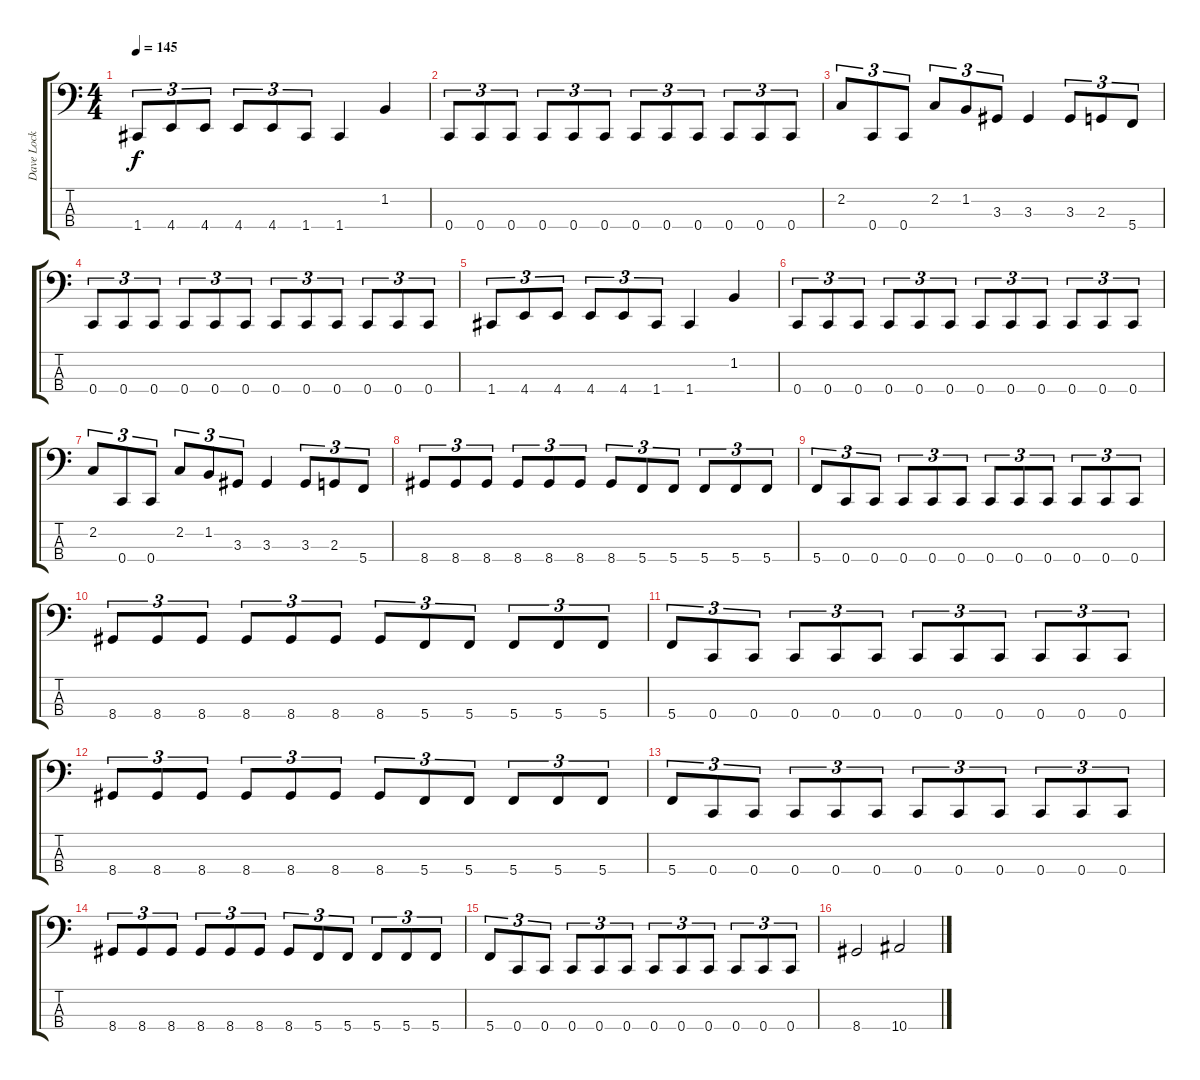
\track ("Dave Lock (Bass)" "Dave Lock ") {instrument electricbasspick}
\staff {score tabs}
\tuning (Eb2 Bb1 F1 C1) {hide}
\ts (4 4)
\tempo 145
\clef f4
\ks c
1.4.8{tu (3 2) dy f} 4.4.8{tu (3 2)} 4.4.8{tu (3 2)} 4.4.8{tu (3 2)} 4.4.8{tu (3 2)} 1.4.8{tu (3 2)} 1.4.4 1.2.4 |
0.4.8{tu (3 2)} 0.4.8{tu (3 2)} 0.4.8{tu (3 2)} 0.4.8{tu (3 2)} 0.4.8{tu (3 2)} 0.4.8{tu (3 2)} 0.4.8{tu (3 2)} 0.4.8{tu (3 2)} 0.4.8{tu (3 2)} 0.4.8{tu (3 2)} 0.4.8{tu (3 2)} 0.4.8{tu (3 2)} |
2.2.8{tu (3 2)} 0.4.8{tu (3 2)} 0.4.8{tu (3 2)} 2.2.8{tu (3 2)} 1.2.8{tu (3 2)} 3.3.8{tu (3 2)} 3.3.4 3.3.8{tu (3 2)} 2.3.8{tu (3 2)} 5.4.8{tu (3 2)} |
0.4.8{tu (3 2)} 0.4.8{tu (3 2)} 0.4.8{tu (3 2)} 0.4.8{tu (3 2)} 0.4.8{tu (3 2)} 0.4.8{tu (3 2)} 0.4.8{tu (3 2)} 0.4.8{tu (3 2)} 0.4.8{tu (3 2)} 0.4.8{tu (3 2)} 0.4.8{tu (3 2)} 0.4.8{tu (3 2)} |
1.4.8{tu (3 2)} 4.4.8{tu (3 2)} 4.4.8{tu (3 2)} 4.4.8{tu (3 2)} 4.4.8{tu (3 2)} 1.4.8{tu (3 2)} 1.4.4 1.2.4 |
0.4.8{tu (3 2)} 0.4.8{tu (3 2)} 0.4.8{tu (3 2)} 0.4.8{tu (3 2)} 0.4.8{tu (3 2)} 0.4.8{tu (3 2)} 0.4.8{tu (3 2)} 0.4.8{tu (3 2)} 0.4.8{tu (3 2)} 0.4.8{tu (3 2)} 0.4.8{tu (3 2)} 0.4.8{tu (3 2)} |
2.2.8{tu (3 2)} 0.4.8{tu (3 2)} 0.4.8{tu (3 2)} 2.2.8{tu (3 2)} 1.2.8{tu (3 2)} 3.3.8{tu (3 2)} 3.3.4 3.3.8{tu (3 2)} 2.3.8{tu (3 2)} 5.4.8{tu (3 2)} |
8.4.8{tu (3 2)} 8.4.8{tu (3 2)} 8.4.8{tu (3 2)} 8.4.8{tu (3 2)} 8.4.8{tu (3 2)} 8.4.8{tu (3 2)} 8.4.8{tu (3 2)} 5.4.8{tu (3 2)} 5.4.8{tu (3 2)} 5.4.8{tu (3 2)} 5.4.8{tu (3 2)} 5.4.8{tu (3 2)} |
5.4.8{tu (3 2)} 0.4.8{tu (3 2)} 0.4.8{tu (3 2)} 0.4.8{tu (3 2)} 0.4.8{tu (3 2)} 0.4.8{tu (3 2)} 0.4.8{tu (3 2)} 0.4.8{tu (3 2)} 0.4.8{tu (3 2)} 0.4.8{tu (3 2)} 0.4.8{tu (3 2)} 0.4.8{tu (3 2)} |
8.4.8{tu (3 2)} 8.4.8{tu (3 2)} 8.4.8{tu (3 2)} 8.4.8{tu (3 2)} 8.4.8{tu (3 2)} 8.4.8{tu (3 2)} 8.4.8{tu (3 2)} 5.4.8{tu (3 2)} 5.4.8{tu (3 2)} 5.4.8{tu (3 2)} 5.4.8{tu (3 2)} 5.4.8{tu (3 2)} |
5.4.8{tu (3 2)} 0.4.8{tu (3 2)} 0.4.8{tu (3 2)} 0.4.8{tu (3 2)} 0.4.8{tu (3 2)} 0.4.8{tu (3 2)} 0.4.8{tu (3 2)} 0.4.8{tu (3 2)} 0.4.8{tu (3 2)} 0.4.8{tu (3 2)} 0.4.8{tu (3 2)} 0.4.8{tu (3 2)} |
8.4.8{tu (3 2)} 8.4.8{tu (3 2)} 8.4.8{tu (3 2)} 8.4.8{tu (3 2)} 8.4.8{tu (3 2)} 8.4.8{tu (3 2)} 8.4.8{tu (3 2)} 5.4.8{tu (3 2)} 5.4.8{tu (3 2)} 5.4.8{tu (3 2)} 5.4.8{tu (3 2)} 5.4.8{tu (3 2)} |
5.4.8{tu (3 2)} 0.4.8{tu (3 2)} 0.4.8{tu (3 2)} 0.4.8{tu (3 2)} 0.4.8{tu (3 2)} 0.4.8{tu (3 2)} 0.4.8{tu (3 2)} 0.4.8{tu (3 2)} 0.4.8{tu (3 2)} 0.4.8{tu (3 2)} 0.4.8{tu (3 2)} 0.4.8{tu (3 2)} |
8.4.8{tu (3 2)} 8.4.8{tu (3 2)} 8.4.8{tu (3 2)} 8.4.8{tu (3 2)} 8.4.8{tu (3 2)} 8.4.8{tu (3 2)} 8.4.8{tu (3 2)} 5.4.8{tu (3 2)} 5.4.8{tu (3 2)} 5.4.8{tu (3 2)} 5.4.8{tu (3 2)} 5.4.8{tu (3 2)} |
5.4.8{tu (3 2)} 0.4.8{tu (3 2)} 0.4.8{tu (3 2)} 0.4.8{tu (3 2)} 0.4.8{tu (3 2)} 0.4.8{tu (3 2)} 0.4.8{tu (3 2)} 0.4.8{tu (3 2)} 0.4.8{tu (3 2)} 0.4.8{tu (3 2)} 0.4.8{tu (3 2)} 0.4.8{tu (3 2)} |
8.4.2 10.4.2
